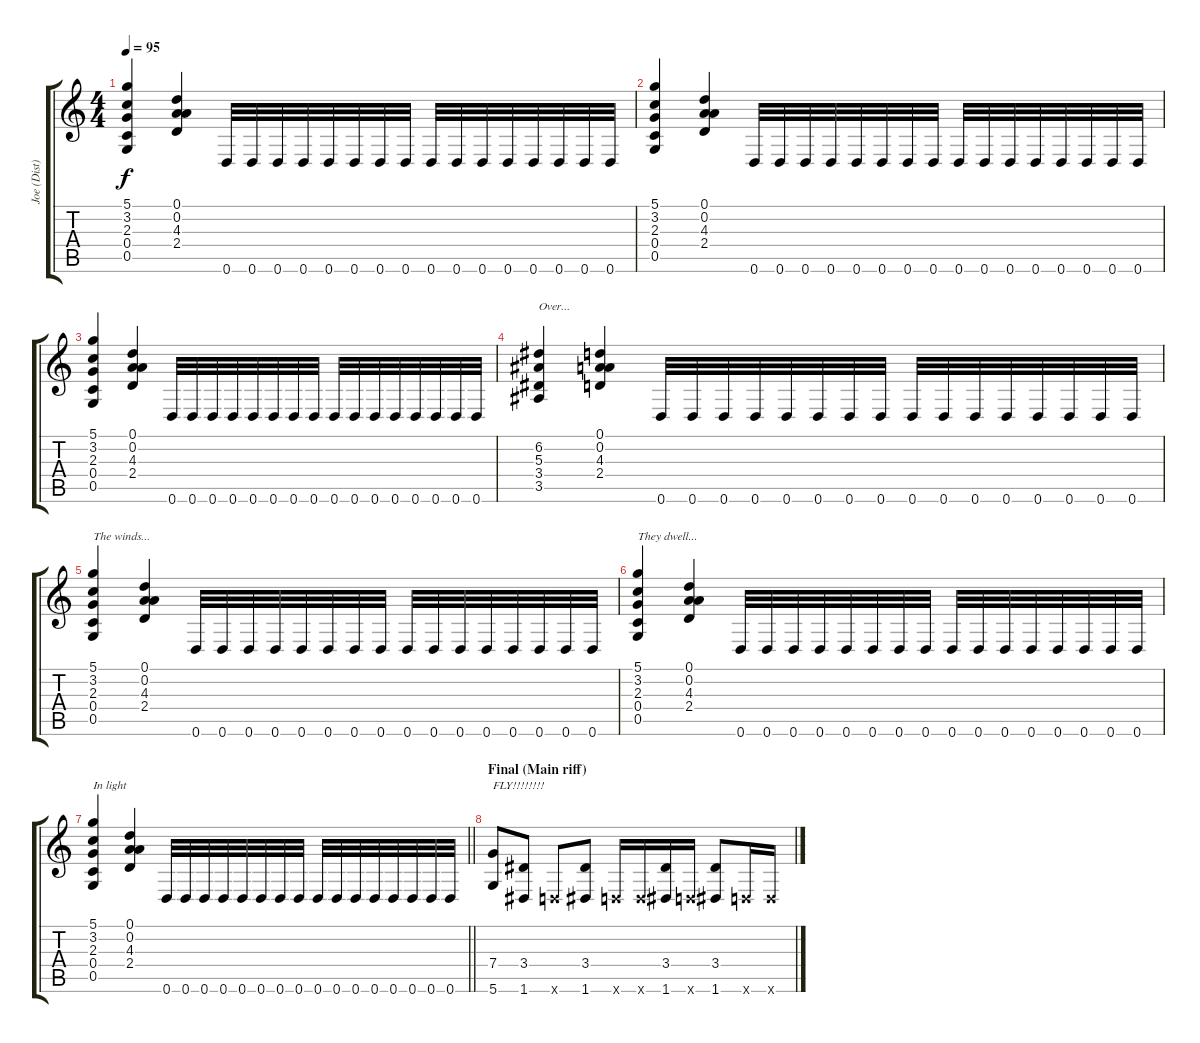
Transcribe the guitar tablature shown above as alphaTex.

\track ("Joe (Dist)" "Joe (Dist)") {instrument distortionguitar}
\staff {score tabs}
\tuning (D4 A3 F3 C3 G2 D2) {hide}
\ts (4 4)
\tempo 95
\clef g2
\ks c
(5.1 3.2 2.3 0.4 0.5).4{dy f} (0.1 0.2 4.3 2.4).4 0.6.32 0.6.32 0.6.32 0.6.32 0.6.32 0.6.32 0.6.32 0.6.32 0.6.32 0.6.32 0.6.32 0.6.32 0.6.32 0.6.32 0.6.32 0.6.32 |
(5.1 3.2 2.3 0.4 0.5).4 (0.1 0.2 4.3 2.4).4 0.6.32 0.6.32 0.6.32 0.6.32 0.6.32 0.6.32 0.6.32 0.6.32 0.6.32 0.6.32 0.6.32 0.6.32 0.6.32 0.6.32 0.6.32 0.6.32 |
(5.1 3.2 2.3 0.4 0.5).4 (0.1 0.2 4.3 2.4).4 0.6.32 0.6.32 0.6.32 0.6.32 0.6.32 0.6.32 0.6.32 0.6.32 0.6.32 0.6.32 0.6.32 0.6.32 0.6.32 0.6.32 0.6.32 0.6.32 |
(6.2 5.3 3.4 3.5).4{txt "Over..."} (0.1 0.2 4.3 2.4).4 0.6.32 0.6.32 0.6.32 0.6.32 0.6.32 0.6.32 0.6.32 0.6.32 0.6.32 0.6.32 0.6.32 0.6.32 0.6.32 0.6.32 0.6.32 0.6.32 |
(5.1 3.2 2.3 0.4 0.5).4{txt "The winds..."} (0.1 0.2 4.3 2.4).4 0.6.32 0.6.32 0.6.32 0.6.32 0.6.32 0.6.32 0.6.32 0.6.32 0.6.32 0.6.32 0.6.32 0.6.32 0.6.32 0.6.32 0.6.32 0.6.32 |
(5.1 3.2 2.3 0.4 0.5).4{txt "They dwell..."} (0.1 0.2 4.3 2.4).4 0.6.32 0.6.32 0.6.32 0.6.32 0.6.32 0.6.32 0.6.32 0.6.32 0.6.32 0.6.32 0.6.32 0.6.32 0.6.32 0.6.32 0.6.32 0.6.32 |
\barLineRight lightlight
(5.1 3.2 2.3 0.4 0.5).4{txt "In light"} (0.1 0.2 4.3 2.4).4 0.6.32 0.6.32 0.6.32 0.6.32 0.6.32 0.6.32 0.6.32 0.6.32 0.6.32 0.6.32 0.6.32 0.6.32 0.6.32 0.6.32 0.6.32 0.6.32 |
\section ("" "Final (Main riff)")
(7.4 5.6).8{txt "FLY!!!!!!!!"} (3.4 1.6).8 0.6{x}.8 (3.4 1.6).8 0.6{x}.16 0.6{x}.16 (3.4 1.6).16 0.6{x}.16 (3.4 1.6).8 0.6{x}.16 0.6{x}.16
